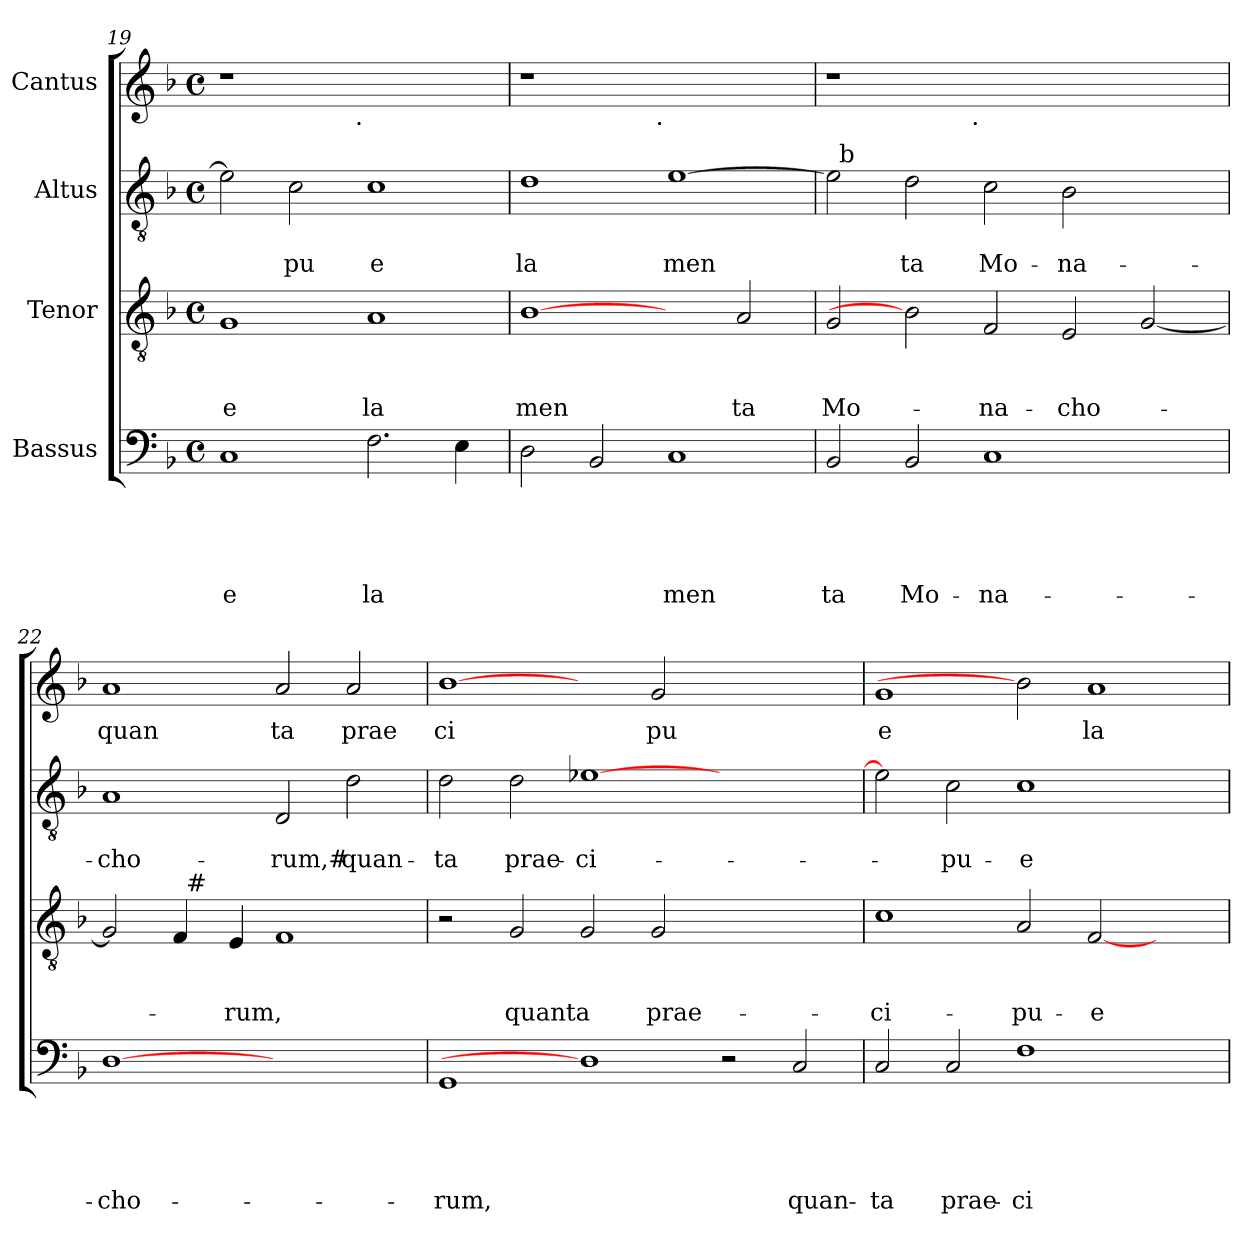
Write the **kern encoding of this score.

**kern	**text	**text	**text	**text	**text	**kern	**text	**text	**text	**kern	**text	**text	**kern	**text
*part4	*part4	*part4	*part4	*part4	*part4	*part3	*part3	*part3	*part3	*part2	*part2	*part2	*part1	*part1
*staff4	*staff4	*staff4	*staff4	*staff4	*staff4	*staff3	*staff3	*staff3	*staff3	*staff2	*staff2	*staff2	*staff1	*staff1
*I"Bassus	*	*	*	*	*	*I"Tenor	*	*	*	*I"Altus	*	*	*I"Cantus	*
*clefF4	*	*	*	*	*	*clefGv2	*	*	*	*clefGv2	*	*	*clefG2	*
*k[b-]	*	*	*	*	*	*k[b-]	*	*	*	*k[b-]	*	*	*k[b-]	*
*F:	*	*	*	*	*	*F:	*	*	*	*F:	*	*	*F:	*
*M4/4	*	*	*	*	*	*M4/4	*	*	*	*M4/4	*	*	*M4/4	*
*met(c)	*	*	*	*	*	*met(c)	*	*	*	*met(c)	*	*	*met(c)	*
=19	=19	=19	=19	=19	=19	=19	=19	=19	=19	=19	=19	=19	=19	=19
!	!	!	!	!	!LO:LY:b	!	!	!	!LO:LY:b	!	!	!	!	!
*	*	*	*	*	*	*	*	*	*	*	*	*	*^	*
1C	.	.	.	.	e	1G	.	.	e	2e-\]	.	.	1r	2ryy	.
!	!	!	!	!	!	!	!	!	!	!	!	!LO:LY:b	!	!	!
.	.	.	.	.	.	.	.	.	.	2c\	.	pu	.	4...ryy	.
!	!	!	!	!	!	!	!	!	!	!	!	!	!	!LO:TX:b:t=.	!
.	.	.	.	.	.	.	.	.	.	.	.	.	.	1ryy	.
!	!	!	!	!	!LO:LY:b	!	!	!	!LO:LY:b	!	!	!LO:LY:b	!	!	!
2.F\	.	.	.	.	la	1A	.	.	la	1c	.	e	1ryy	.	.
4E\	.	.	.	.	.	.	.	.	.	.	.	.	.	.	.
.	.	.	.	.	.	.	.	.	.	.	.	.	.	32ryy	.
=20	=20	=20	=20	=20	=20	=20	=20	=20	=20	=20	=20	=20	=20	=20	=20
!	!	!	!	!	!	!	!	!	!LO:LY:b	!	!	!LO:LY:b	!	!	!
2D\	.	.	.	.	.	[1B-	.	.	men	1d	.	la	1r	2ryy	.
2BB-/	.	.	.	.	.	.	.	.	.	.	.	.	.	4...ryy	.
!	!	!	!	!	!	!	!	!	!	!	!	!	!	!LO:TX:b:t=.	!
.	.	.	.	.	.	.	.	.	.	.	.	.	.	1ryy	.
!	!	!	!	!	!LO:LY:b	!	!	!	!	!	!	!LO:LY:b	!	!	!
1C	.	.	.	.	men	2ryy	.	.	.	[<1e	.	men	1ryy	.	.
!	!	!	!	!	!	!	!	!	!LO:LY:b	!	!	!	!	!	!
.	.	.	.	.	.	2A/	.	.	ta	.	.	.	.	.	.
.	.	.	.	.	.	.	.	.	.	.	.	.	.	32ryy	.
!!LO:LB:g=z	!!
=21	=21	=21	=21	=21	=21	=21	=21	=21	=21	=21	=21	=21	=21	=21	=21
!	!	!	!	!	!LO:LY:b	!	!	!	!LO:LY:b	!	!	!	!	!	!
*	*	*	*	*	*	*	*	*	*	*^	*	*	*	*	*
2BB-/	.	.	.	.	ta	2G/	.	.	Mo-	2e\]	32ryy	.	.	1r	2ryy	.
!	!	!	!	!	!	!	!	!	!	!	!LO:TX:a:t=b	!	!	!	!	!
.	.	.	.	.	.	.	.	.	.	.	1ryy	.	.	.	.	.
!	!	!	!	!	!LO:LY:b	!	!	!	!	!	!	!	!LO:LY:b	!	!	!
2BB-/	.	.	.	.	Mo-	2B-]	.	.	.	2d\	.	.	ta	.	4...ryy	.
!	!	!	!	!	!	!	!	!	!	!	!	!	!	!	!LO:TX:b:t=.	!
.	.	.	.	.	.	.	.	.	.	.	.	.	.	.	1ryy	.
!	!	!	!	!	!LO:LY:b	!	!	!	!LO:LY:b	!	!	!	!LO:LY:b	!	!	!
1C	.	.	.	.	-na-	2F/	.	.	-na-	2c\	.	.	Mo-	1.ryy	.	.
.	.	.	.	.	.	.	.	.	.	.	1ryy	.	.	.	.	.
!	!	!	!	!	!	!	!	!	!LO:LY:b	!	!	!	!LO:LY:b	!	!	!
.	.	.	.	.	.	2E/	.	.	-cho-	2B-\	.	.	-na-	.	.	.
.	.	.	.	.	.	.	.	.	.	.	.	.	.	.	2ryy	.
2ryy	.	.	.	.	.	[<2G/	.	.	.	2ryy	.	.	.	.	.	.
.	.	.	.	.	.	.	.	.	.	.	4...ryy	.	.	.	.	.
.	.	.	.	.	.	.	.	.	.	.	.	.	.	.	32ryy	.
=22	=22	=22	=22	=22	=22	=22	=22	=22	=22	=22	=22	=22	=22	=22	=22	=22
!	!	!	!	!	!LO:LY:b	!	!	!	!	!	!	!	!LO:LY:b	!	!	!LO:LY:b
*	*	*	*	*	*	*	*	*	*	*v	*v	*	*	*	*	*
*	*	*	*	*	*	*^	*	*	*	*	*	*	*v	*v	*
[1D	.	.	.	.	-cho-	2G/]	2ryy	.	.	.	1A	.	-cho-	1a	quan
.	.	.	.	.	.	4F/	32ryy	.	.	.	.	.	.	.	.
!	!	!	!	!	!	!	!LO:TX:a:t=#	!	!	!	!	!	!	!	!
.	.	.	.	.	.	.	1ryy	.	.	.	.	.	.	.	.
!	!	!	!	!	!	!	!	!	!	!LO:LY:b	!	!	!	!	!
.	.	.	.	.	.	4E/	.	.	.	-rum,	.	.	.	.	.
!	!	!	!	!	!	!	!	!	!	!	!	!	!LO:LY:b:rj	!	!LO:LY:b
1ryy	.	.	.	.	.	1F	.	.	.	.	2D/	.	-rum,#	2a/	ta
!	!	!	!	!	!	!	!	!	!	!	!	!	!LO:LY:b	!	!LO:LY:b
.	.	.	.	.	.	.	.	.	.	.	2d\	.	quan-	2a/	prae
.	.	.	.	.	.	.	4...ryy	.	.	.	.	.	.	.	.
=23	=23	=23	=23	=23	=23	=23	=23	=23	=23	=23	=23	=23	=23	=23	=23
!	!	!	!	!	!LO:LY:b	!	!	!	!	!	!	!	!LO:LY:b	!	!LO:LY:b
*	*	*	*	*	*	*v	*v	*	*	*	*	*	*	*	*
1GG	.	.	.	.	-rum,	2r	.	.	.	2d\	.	-ta	[1b-	ci
!	!	!	!	!	!	!	!	!	!LO:LY:b	!	!	!LO:LY:b	!	!
.	.	.	.	.	.	2G/	.	.	quanta	2d\	.	prae-	.	.
!	!	!	!	!	!	!	!	!	!	!	!	!LO:LY:b	!	!
1D]	.	.	.	.	.	2G/	.	.	.	[>1e-X	.	-ci-	2ryy	.
!	!	!	!	!	!	!	!	!	!LO:LY:b	!	!	!	!	!LO:LY:b
.	.	.	.	.	.	2G/	.	.	prae-	.	.	.	2g/	pu
2r	.	.	.	.	.	1ryy	.	.	.	1ryy	.	.	1ryy	.
!	!	!	!	!	!LO:LY:b	!	!	!	!	!	!	!	!	!
2C/	.	.	.	.	quan-	.	.	.	.	.	.	.	.	.
=24	=24	=24	=24	=24	=24	=24	=24	=24	=24	=24	=24	=24	=24	=24
!	!	!	!	!	!LO:LY:b	!	!	!	!LO:LY:b	!	!	!	!	!LO:LY:b
2C/	.	.	.	.	-ta	1c	.	.	-ci-	2e-\]	.	.	1g	e
!	!	!	!	!	!LO:LY:b	!	!	!	!	!	!	!LO:LY:b	!	!
2C/	.	.	.	.	prae-	.	.	.	.	2c\	.	-pu-	.	.
!	!	!	!	!	!LO:LY:b	!	!	!	!LO:LY:b	!	!	!LO:LY:b	!	!
1F	.	.	.	.	-ci-	2A/	.	.	-pu-	1c	.	-e	2b-]	.
!	!	!	!	!	!	!	!	!	!LO:LY:b	!	!	!	!	!LO:LY:b
.	.	.	.	.	.	[<2F/	.	.	-e	.	.	.	1a	la
2ryy	.	.	.	.	.	2ryy	.	.	.	2ryy	.	.	.	.
=	=	=	=	=	=	=	=	=	=	=	=	=	=	=
*-	*-	*-	*-	*-	*-	*-	*-	*-	*-	*-	*-	*-	*-	*-
